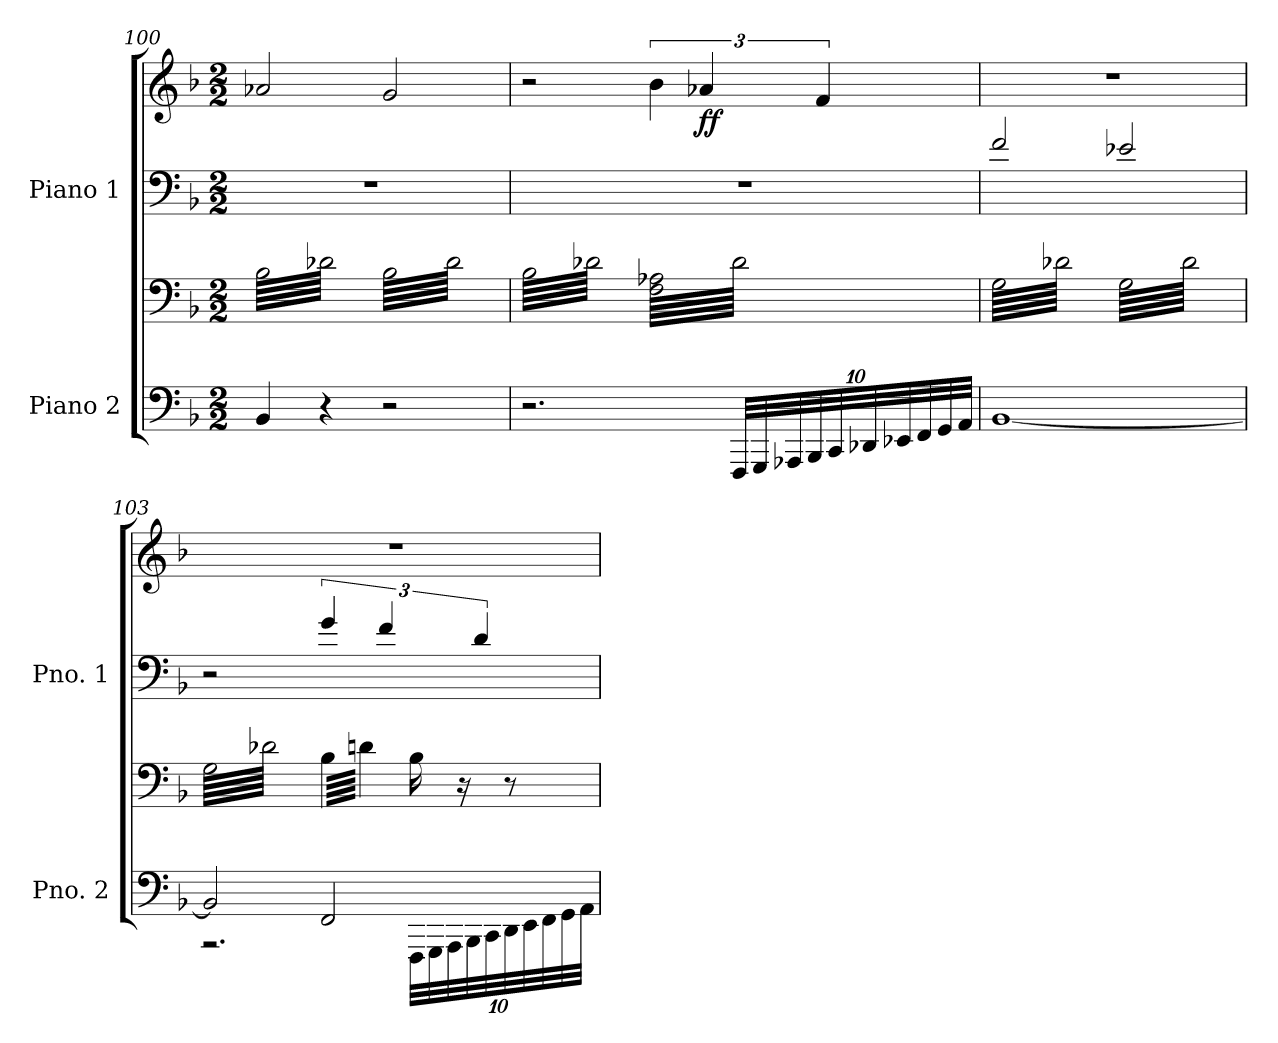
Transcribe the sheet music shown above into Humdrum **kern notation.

**kern	**kern	**kern	**kern	**dynam
*part2	*part2	*part1	*part1	*part1
*staff4	*staff3	*staff2	*staff1	*staff1/2
*I"Piano 2	*	*I"Piano 1	*	*
*I'Pno. 2	*	*I'Pno. 1	*	*
*clefF4	*clefF4	*clefF4	*clefG2	*
*k[b-]	*k[b-]	*k[b-]	*k[b-]	*
*M2/2	*M2/2	*M2/2	*M2/2	*
=100	=100	=100	=100	=100
*	*tremolo	*	*	*
4BB-/	64B-\LLLL	1r	2a-X/	.
.	64d-X\	.	.	.
.	64B-\	.	.	.
.	64d-X\	.	.	.
.	64B-\	.	.	.
.	64d-X\	.	.	.
.	64B-\	.	.	.
.	64d-X\	.	.	.
.	64B-\	.	.	.
.	64d-X\	.	.	.
.	64B-\	.	.	.
.	64d-X\	.	.	.
.	64B-\	.	.	.
.	64d-X\	.	.	.
.	64B-\	.	.	.
.	64d-X\	.	.	.
4r	64B-\	.	.	.
.	64d-X\	.	.	.
.	64B-\	.	.	.
.	64d-X\	.	.	.
.	64B-\	.	.	.
.	64d-X\	.	.	.
.	64B-\	.	.	.
.	64d-X\	.	.	.
.	64B-\	.	.	.
.	64d-X\	.	.	.
.	64B-\	.	.	.
.	64d-X\	.	.	.
.	64B-\	.	.	.
.	64d-X\	.	.	.
.	64B-\	.	.	.
.	64d-X\JJJJ	.	.	.
2r	64B-\LLLL	.	2g/	.
.	64d-\	.	.	.
.	64B-\	.	.	.
.	64d-\	.	.	.
.	64B-\	.	.	.
.	64d-\	.	.	.
.	64B-\	.	.	.
.	64d-\	.	.	.
.	64B-\	.	.	.
.	64d-\	.	.	.
.	64B-\	.	.	.
.	64d-\	.	.	.
.	64B-\	.	.	.
.	64d-\	.	.	.
.	64B-\	.	.	.
.	64d-\	.	.	.
.	64B-\	.	.	.
.	64d-\	.	.	.
.	64B-\	.	.	.
.	64d-\	.	.	.
.	64B-\	.	.	.
.	64d-\	.	.	.
.	64B-\	.	.	.
.	64d-\	.	.	.
.	64B-\	.	.	.
.	64d-\	.	.	.
.	64B-\	.	.	.
.	64d-\	.	.	.
.	64B-\	.	.	.
.	64d-\	.	.	.
.	64B-\	.	.	.
.	64d-\JJJJ	.	.	.
!!LO:LB:g=z
=101	=101	=101	=101	=101
2.r	64B-\LLLL	1r	2r	.
.	64d-X\	.	.	.
.	64B-\	.	.	.
.	64d-X\	.	.	.
.	64B-\	.	.	.
.	64d-X\	.	.	.
.	64B-\	.	.	.
.	64d-X\	.	.	.
.	64B-\	.	.	.
.	64d-X\	.	.	.
.	64B-\	.	.	.
.	64d-X\	.	.	.
.	64B-\	.	.	.
.	64d-X\	.	.	.
.	64B-\	.	.	.
.	64d-X\	.	.	.
.	64B-\	.	.	.
.	64d-X\	.	.	.
.	64B-\	.	.	.
.	64d-X\	.	.	.
.	64B-\	.	.	.
.	64d-X\	.	.	.
.	64B-\	.	.	.
.	64d-X\	.	.	.
.	64B-\	.	.	.
.	64d-X\	.	.	.
.	64B-\	.	.	.
.	64d-X\	.	.	.
.	64B-\	.	.	.
.	64d-X\	.	.	.
.	64B-\	.	.	.
.	64d-X\JJJJ	.	.	.
.	64F\ 64A-X\LLLL	.	6b-\	.
.	64d-\	.	.	.
.	64F\ 64A-X\	.	.	.
.	64d-\	.	.	.
.	64F\ 64A-X\	.	.	.
.	64d-\	.	.	.
.	64F\ 64A-X\	.	.	.
.	64d-\	.	.	.
.	64F\ 64A-X\	.	.	.
.	64d-\	.	.	.
.	64F\ 64A-X\	.	.	.
!	!	!	!	!LO:DY:b
.	.	.	6a-X/	ff
.	64d-\	.	.	.
.	64F\ 64A-X\	.	.	.
.	64d-\	.	.	.
.	64F\ 64A-X\	.	.	.
.	64d-\	.	.	.
*Xbrackettup	*	*	*	*
40FFF/LLL	64F\ 64A-X\	.	.	.
.	64d-\	.	.	.
40GGG/	.	.	.	.
.	64F\ 64A-X\	.	.	.
.	64d-\	.	.	.
40AAA-X/	.	.	.	.
.	64F\ 64A-X\	.	.	.
40BBB-/	.	.	.	.
.	64d-\	.	.	.
.	.	.	6f/	.
.	64F\ 64A-X\	.	.	.
40CC/	.	.	.	.
.	64d-\	.	.	.
40DD-X/	64F\ 64A-X\	.	.	.
.	64d-\	.	.	.
40EE-X/	.	.	.	.
.	64F\ 64A-X\	.	.	.
.	64d-\	.	.	.
40FF/	.	.	.	.
.	64F\ 64A-X\	.	.	.
40GG/	.	.	.	.
.	64d-\	.	.	.
.	64F\ 64A-X\	.	.	.
40AA/JJJ	.	.	.	.
.	64d-\JJJJ	.	.	.
=102	=102	=102	=102	=102
[1BB-	64G\LLLL	2f/	1r	.
.	64d-X\	.	.	.
.	64G\	.	.	.
.	64d-X\	.	.	.
.	64G\	.	.	.
.	64d-X\	.	.	.
.	64G\	.	.	.
.	64d-X\	.	.	.
.	64G\	.	.	.
.	64d-X\	.	.	.
.	64G\	.	.	.
.	64d-X\	.	.	.
.	64G\	.	.	.
.	64d-X\	.	.	.
.	64G\	.	.	.
.	64d-X\	.	.	.
.	64G\	.	.	.
.	64d-X\	.	.	.
.	64G\	.	.	.
.	64d-X\	.	.	.
.	64G\	.	.	.
.	64d-X\	.	.	.
.	64G\	.	.	.
.	64d-X\	.	.	.
.	64G\	.	.	.
.	64d-X\	.	.	.
.	64G\	.	.	.
.	64d-X\	.	.	.
.	64G\	.	.	.
.	64d-X\	.	.	.
.	64G\	.	.	.
.	64d-X\JJJJ	.	.	.
.	64G\LLLL	2e-X/	.	.
.	64d-\	.	.	.
.	64G\	.	.	.
.	64d-\	.	.	.
.	64G\	.	.	.
.	64d-\	.	.	.
.	64G\	.	.	.
.	64d-\	.	.	.
.	64G\	.	.	.
.	64d-\	.	.	.
.	64G\	.	.	.
.	64d-\	.	.	.
.	64G\	.	.	.
.	64d-\	.	.	.
.	64G\	.	.	.
.	64d-\	.	.	.
.	64G\	.	.	.
.	64d-\	.	.	.
.	64G\	.	.	.
.	64d-\	.	.	.
.	64G\	.	.	.
.	64d-\	.	.	.
.	64G\	.	.	.
.	64d-\	.	.	.
.	64G\	.	.	.
.	64d-\	.	.	.
.	64G\	.	.	.
.	64d-\	.	.	.
.	64G\	.	.	.
.	64d-\	.	.	.
.	64G\	.	.	.
.	64d-\JJJJ	.	.	.
!!LO:PB:g=z
=103	=103	=103	=103	=103
*^	*	*	*	*
2BB-/]	2.r	64G\LLLL	2r	1r	.
.	.	64d-X\	.	.	.
.	.	64G\	.	.	.
.	.	64d-X\	.	.	.
.	.	64G\	.	.	.
.	.	64d-X\	.	.	.
.	.	64G\	.	.	.
.	.	64d-X\	.	.	.
.	.	64G\	.	.	.
.	.	64d-X\	.	.	.
.	.	64G\	.	.	.
.	.	64d-X\	.	.	.
.	.	64G\	.	.	.
.	.	64d-X\	.	.	.
.	.	64G\	.	.	.
.	.	64d-X\	.	.	.
.	.	64G\	.	.	.
.	.	64d-X\	.	.	.
.	.	64G\	.	.	.
.	.	64d-X\	.	.	.
.	.	64G\	.	.	.
.	.	64d-X\	.	.	.
.	.	64G\	.	.	.
.	.	64d-X\	.	.	.
.	.	64G\	.	.	.
.	.	64d-X\	.	.	.
.	.	64G\	.	.	.
.	.	64d-X\	.	.	.
.	.	64G\	.	.	.
.	.	64d-X\	.	.	.
.	.	64G\	.	.	.
.	.	64d-X\JJJJ	.	.	.
2FF/	.	64B-\LLLL	6g/	.	.
.	.	64dn\	.	.	.
.	.	64B-\	.	.	.
.	.	64dn\	.	.	.
.	.	64B-\	.	.	.
.	.	64dn\	.	.	.
.	.	64B-\	.	.	.
.	.	64dn\	.	.	.
.	.	64B-\	.	.	.
.	.	64dn\	.	.	.
.	.	64B-\	.	.	.
.	.	.	6f/	.	.
.	.	64dn\	.	.	.
.	.	64B-\	.	.	.
.	.	64dn\	.	.	.
.	.	64B-\	.	.	.
.	.	64dn\JJJJ	.	.	.
*	*	*Xtremolo	*	*	*
.	40FFF\LLL	16B-\	.	.	.
.	.	.	.	.	.
.	40GGG\	.	.	.	.
.	.	.	.	.	.
.	.	.	.	.	.
.	40AAA\	.	.	.	.
.	.	16r	.	.	.
.	40BBB-\	.	.	.	.
.	.	.	.	.	.
.	.	.	6d/	.	.
.	.	.	.	.	.
.	40CC\	.	.	.	.
.	.	.	.	.	.
.	40DD\	8r	.	.	.
.	40EE\	.	.	.	.
.	40FF\	.	.	.	.
.	40GG\	.	.	.	.
.	40AA\JJJ	.	.	.	.
*v	*v	*	*	*	*
=	=	=	=	=
*-	*-	*-	*-	*-
